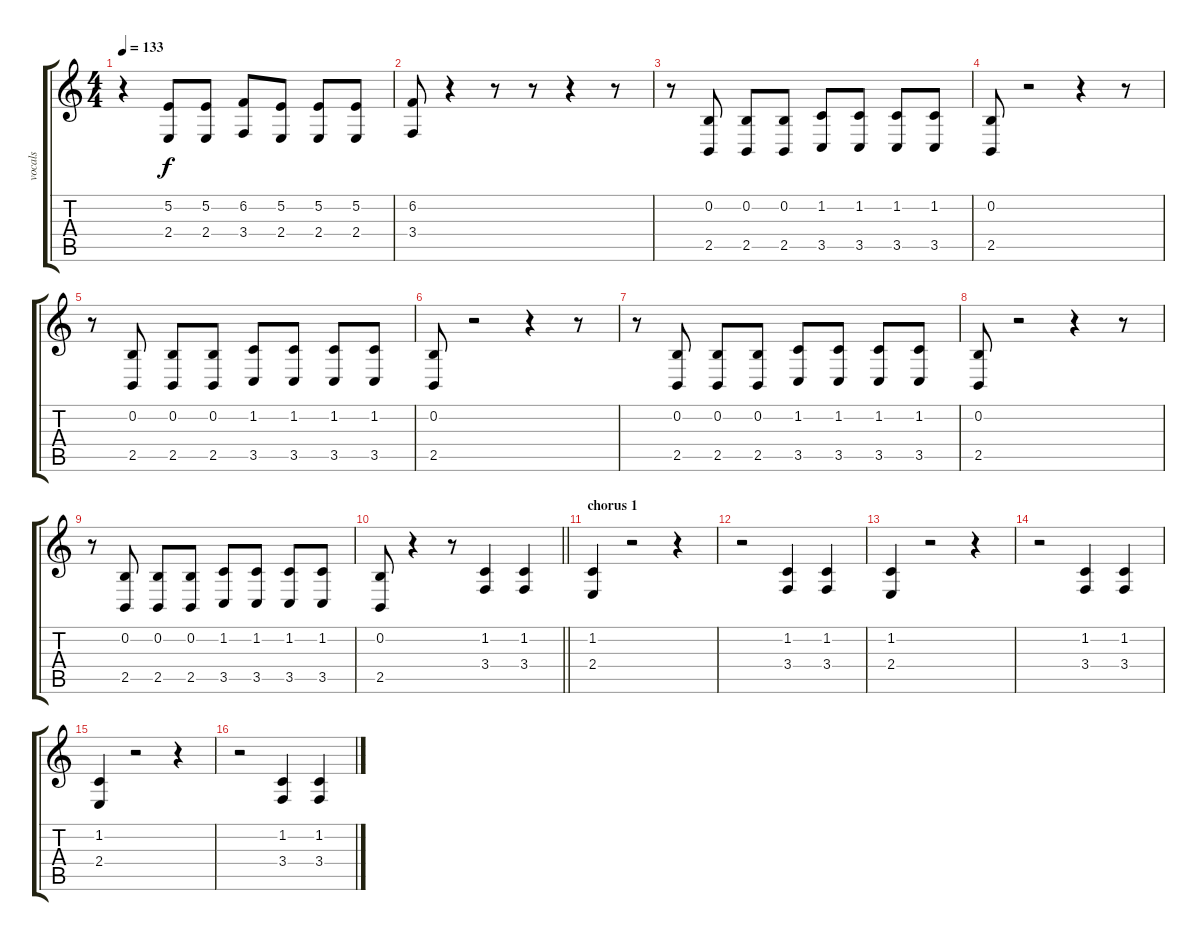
\track ("vocals " "vocals ") {instrument trumpet}
\staff {score tabs}
\tuning (E4 B3 G3 D3 A2 E2) {hide}
\ts (4 4)
\tempo 133
\clef g2
\ks c
r.4{dy f} (5.2 2.4).8 (5.2 2.4).8 (6.2 3.4).8 (5.2 2.4).8 (5.2 2.4).8 (5.2 2.4).8 |
(6.2 3.4).8 r.4 r.8 r.8 r.4 r.8 |
r.8 (0.2 2.5).8 (0.2 2.5).8 (0.2 2.5).8 (1.2 3.5).8 (1.2 3.5).8 (1.2 3.5).8 (1.2 3.5).8 |
(0.2 2.5).8 r.2 r.4 r.8 |
r.8 (0.2 2.5).8 (0.2 2.5).8 (0.2 2.5).8 (1.2 3.5).8 (1.2 3.5).8 (1.2 3.5).8 (1.2 3.5).8 |
(0.2 2.5).8 r.2 r.4 r.8 |
r.8 (0.2 2.5).8 (0.2 2.5).8 (0.2 2.5).8 (1.2 3.5).8 (1.2 3.5).8 (1.2 3.5).8 (1.2 3.5).8 |
(0.2 2.5).8 r.2 r.4 r.8 |
r.8 (0.2 2.5).8 (0.2 2.5).8 (0.2 2.5).8 (1.2 3.5).8 (1.2 3.5).8 (1.2 3.5).8 (1.2 3.5).8 |
\barLineRight lightlight
(0.2 2.5).8 r.4 r.8 (1.2 3.4).4 (1.2 3.4).4 |
\section ("" "chorus 1")
(1.2 2.4).4 r.2 r.4 |
r.2 (1.2 3.4).4 (1.2 3.4).4 |
(1.2 2.4).4 r.2 r.4 |
r.2 (1.2 3.4).4 (1.2 3.4).4 |
(1.2 2.4).4 r.2 r.4 |
r.2 (1.2 3.4).4 (1.2 3.4).4
